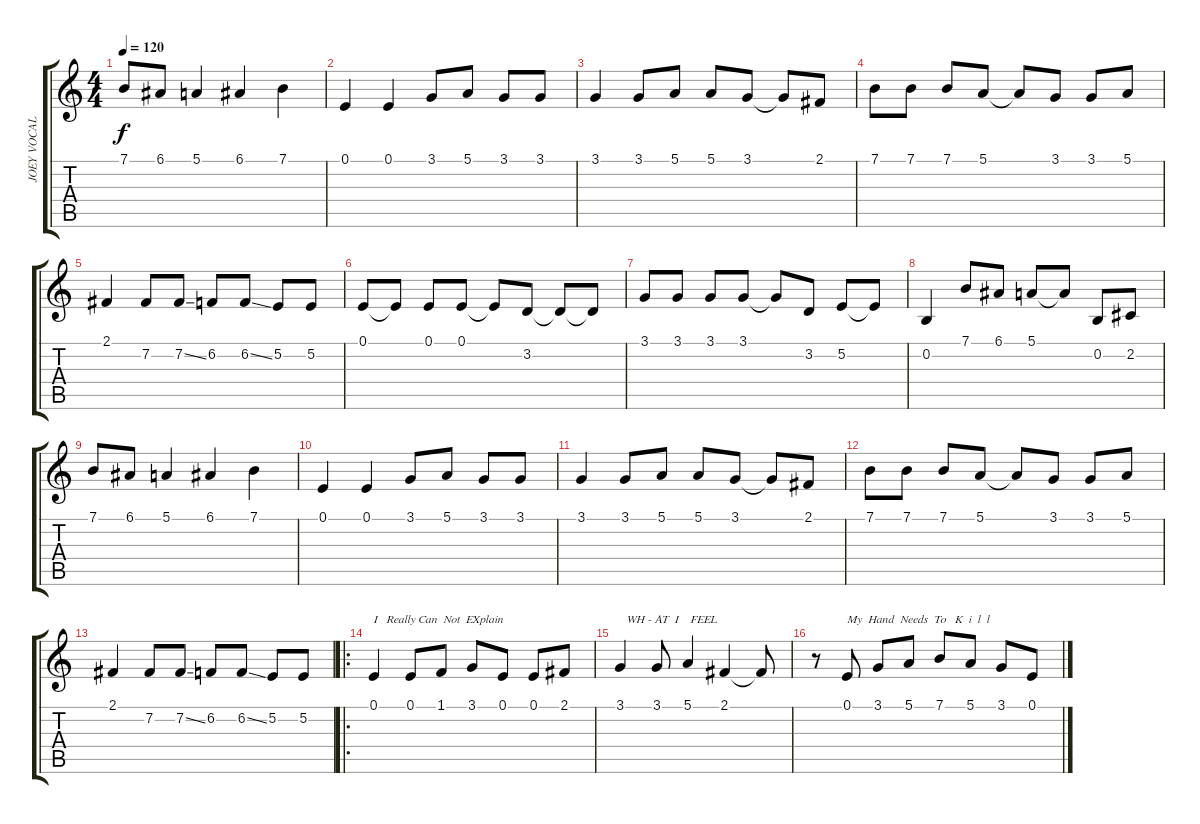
\track ("JOEY VOCAL" "JOEY VOCAL") {instrument lead2sawtooth}
\staff {score tabs}
\tuning (E4 B3 G3 D3 A2 E2) {hide}
\ts (4 4)
\tempo 120
\clef g2
\ks c
7.1.8{dy f} 6.1.8 5.1.4 6.1.4 7.1.4 |
0.1.4 0.1.4 3.1.8 5.1.8 3.1.8 3.1.8 |
3.1.4 3.1.8 5.1.8 5.1.8 3.1.8 3.1{t}.8 2.1.8 |
7.1.8 7.1.8 7.1.8 5.1.8 5.1{t}.8 3.1.8 3.1.8 5.1.8 |
2.1.4 7.2.8 7.2{ss}.8 6.2.8 6.2{ss}.8 5.2.8 5.2.8 |
0.1.8 0.1{t}.8 0.1.8 0.1.8 0.1{t}.8 3.2.8 3.2{t}.8 3.2{t}.8 |
3.1.8 3.1.8 3.1.8 3.1.8 3.1{t}.8 3.2.8 5.2.8 5.2{t}.8 |
0.2.4 7.1.8 6.1.8 5.1.8 5.1{t}.8 0.2.8 2.2.8 |
7.1.8 6.1.8 5.1.4 6.1.4 7.1.4 |
0.1.4 0.1.4 3.1.8 5.1.8 3.1.8 3.1.8 |
3.1.4 3.1.8 5.1.8 5.1.8 3.1.8 3.1{t}.8 2.1.8 |
7.1.8 7.1.8 7.1.8 5.1.8 5.1{t}.8 3.1.8 3.1.8 5.1.8 |
2.1.4 7.2.8 7.2{ss}.8 6.2.8 6.2{ss}.8 5.2.8 5.2.8 |
\ro
0.1.4{txt "I   Really Can  Not  EXplain" volume 16 balance 8 instrument pad1newage} 0.1.8 1.1.8 3.1.8 0.1.8 0.1.8 2.1.8 |
3.1.4{txt "  WH - AT  I    FEEL"} 3.1.8 5.1.4 2.1.4 2.1{t}.8 |
r.8 0.1.8{txt "My  Hand  Needs  To   K  i  l  l      "} 3.1.8 5.1.8 7.1.8 5.1.8 3.1.8 0.1.8
